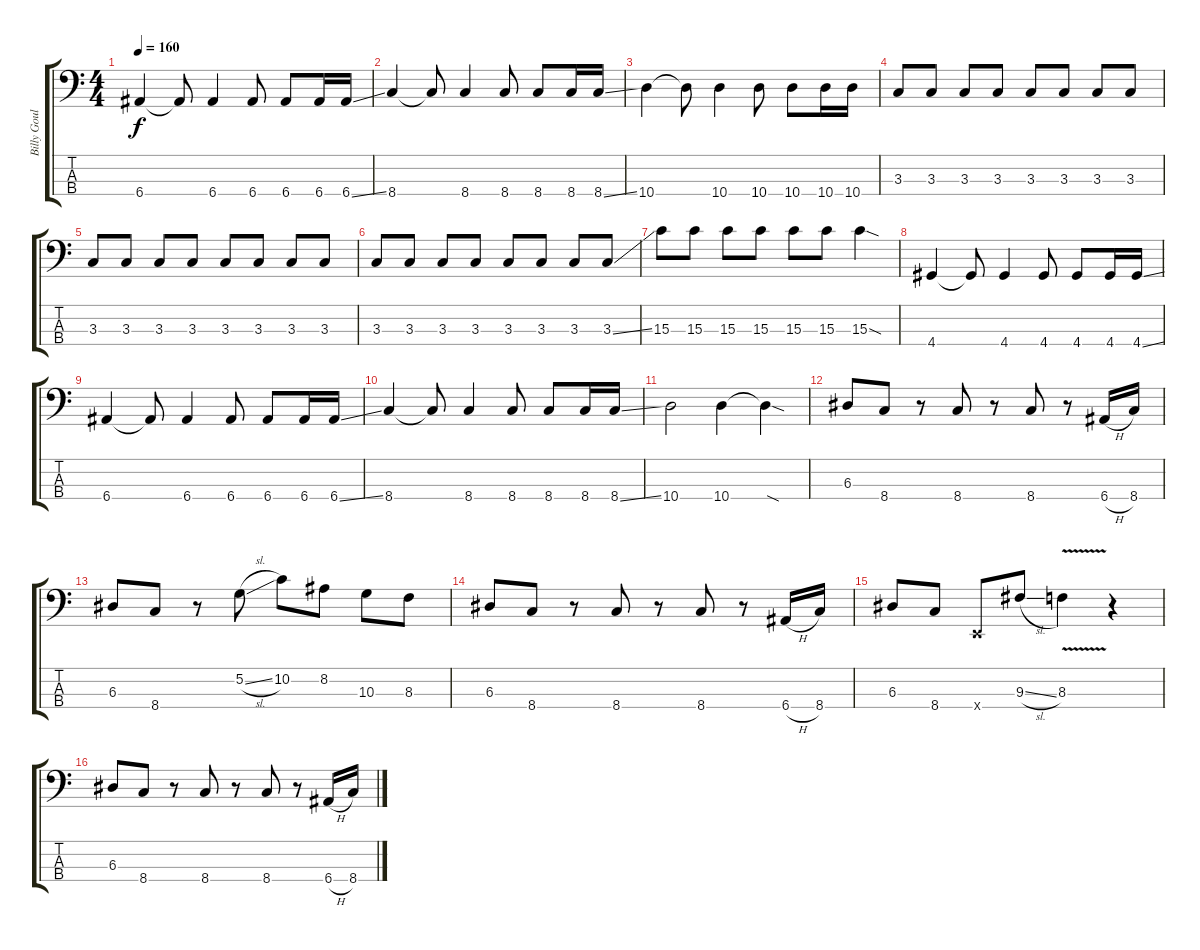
\track ("Billy Gould - Bass" "Billy Goul") {instrument slapbass2}
\staff {score tabs}
\tuning (G2 D2 A1 E1) {hide}
\ts (4 4)
\tempo 160
\clef f4
\ks c
6.4.4{dy f} 6.4{t}.8 6.4.4 6.4.8 6.4.8 6.4.16 6.4{ss}.16 |
8.4.4 8.4{t}.8 8.4.4 8.4.8 8.4.8 8.4.16 8.4{ss}.16 |
10.4.4 10.4{t}.8 10.4.4 10.4.8 10.4.8 10.4.16 10.4.16 |
3.3.8 3.3.8 3.3.8 3.3.8 3.3.8 3.3.8 3.3.8 3.3.8 |
3.3.8 3.3.8 3.3.8 3.3.8 3.3.8 3.3.8 3.3.8 3.3.8 |
3.3.8 3.3.8 3.3.8 3.3.8 3.3.8 3.3.8 3.3.8 3.3{ss}.8 |
15.3.8 15.3.8 15.3.8 15.3.8 15.3.8 15.3.8 15.3{sod}.4 |
4.4.4 4.4{t}.8 4.4.4 4.4.8 4.4.8 4.4.16 4.4{ss}.16 |
6.4.4 6.4{t}.8 6.4.4 6.4.8 6.4.8 6.4.16 6.4{ss}.16 |
8.4.4 8.4{t}.8 8.4.4 8.4.8 8.4.8 8.4.16 8.4{ss}.16 |
10.4.2 10.4.4 10.4{sod t}.4 |
6.3.8 8.4.8 r.8 8.4.8 r.8 8.4.8 r.8 6.4{h}.16 8.4.16 |
6.3.8 8.4.8 r.8 5.2{sl}.8 10.2.8 8.2.8 10.3.8 8.3.8 |
6.3.8 8.4.8 r.8 8.4.8 r.8 8.4.8 r.8 6.4{h}.16 8.4.16 |
6.3.8 8.4.8 0.4{x}.8 9.3{sl}.8 8.3{v}.4 r.4 |
6.3.8 8.4.8 r.8 8.4.8 r.8 8.4.8 r.8 6.4{h}.16 8.4.16
